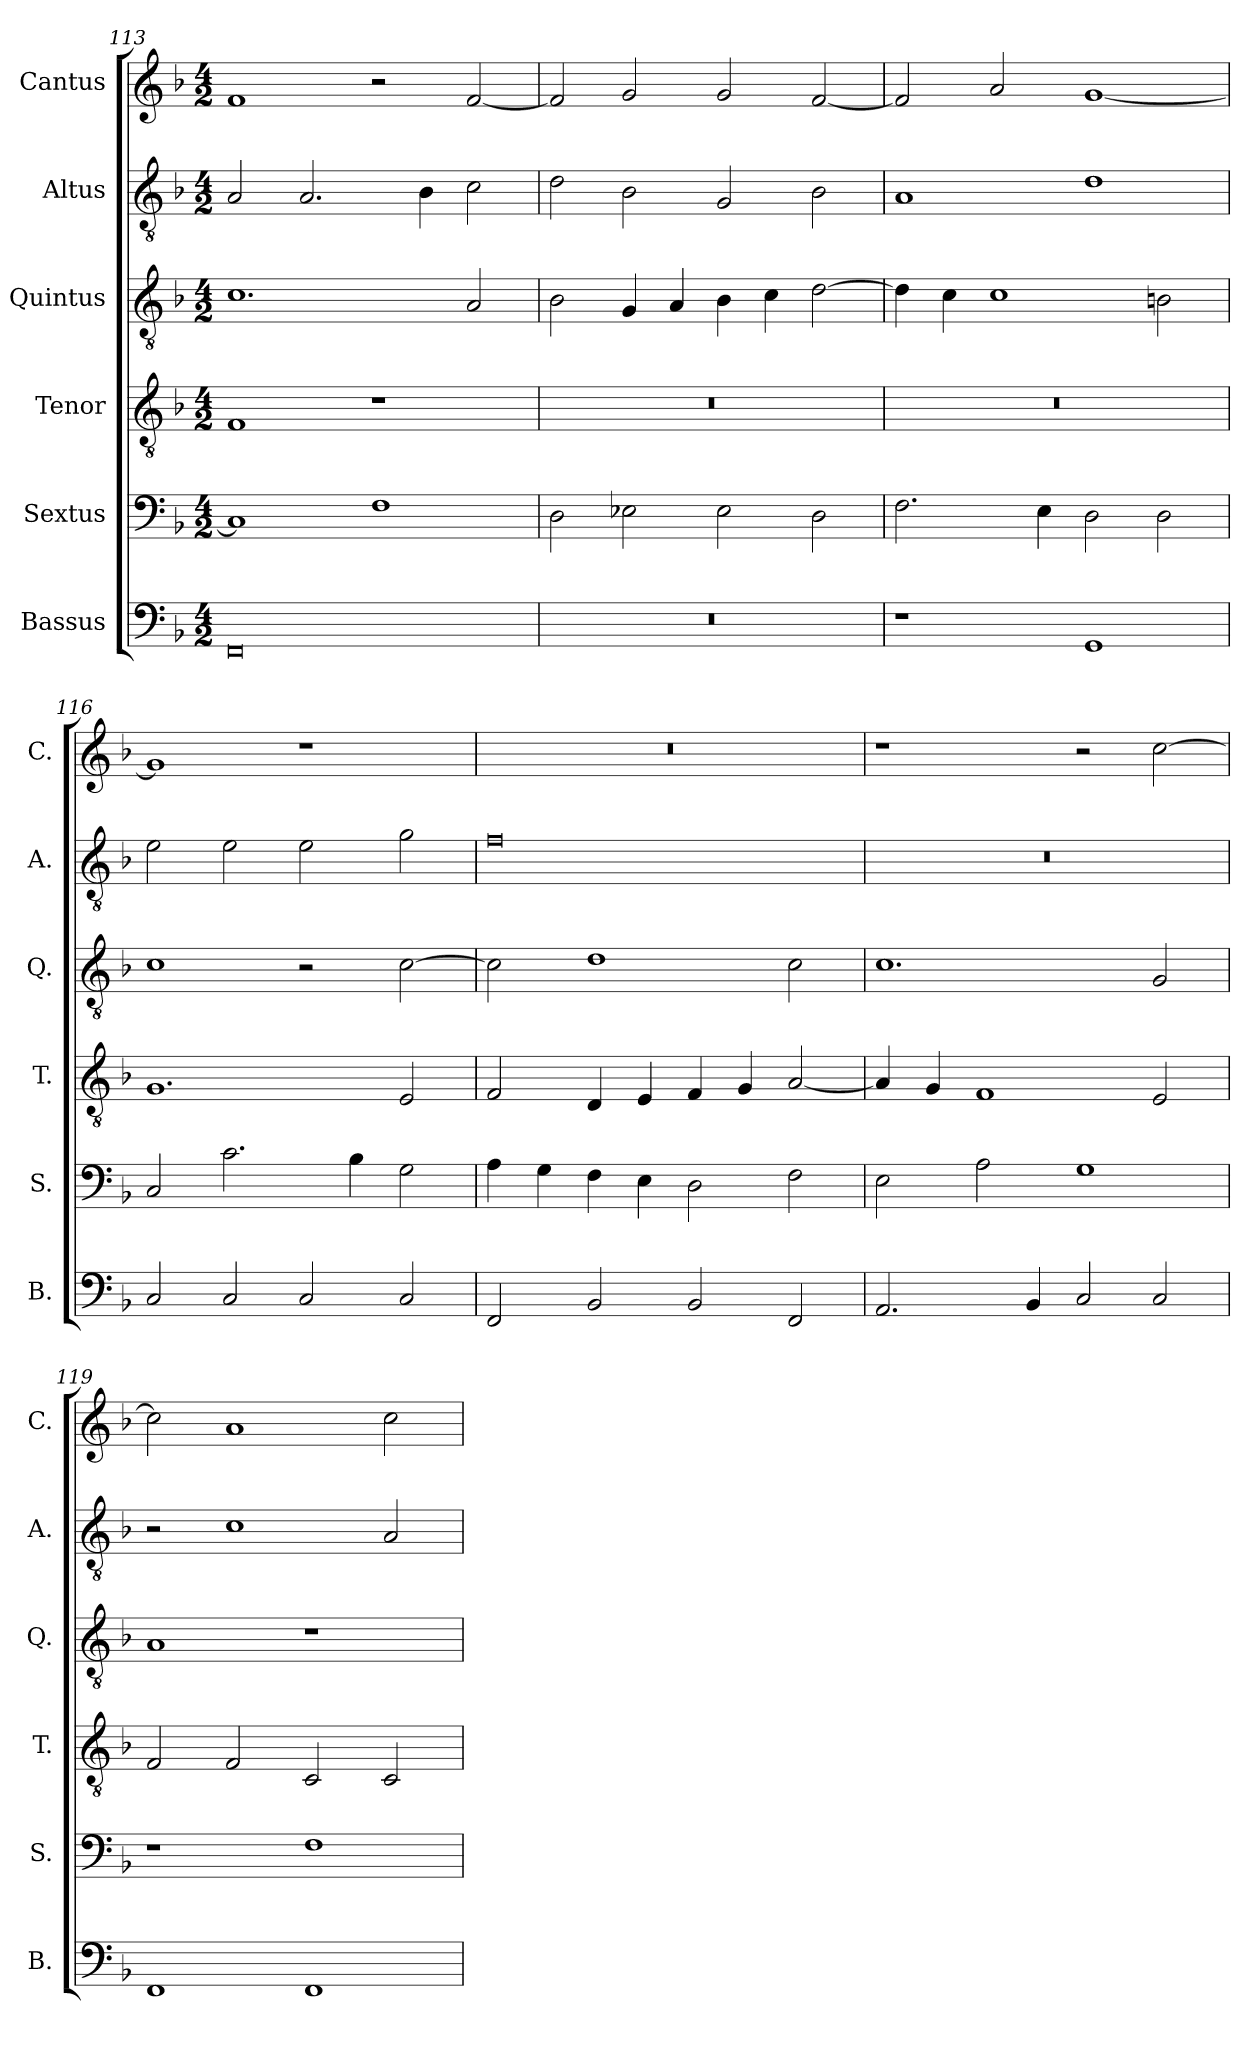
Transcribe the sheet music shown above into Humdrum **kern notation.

**kern	**kern	**kern	**kern	**kern	**kern
*part6	*part5	*part4	*part3	*part2	*part1
*staff6	*staff5	*staff4	*staff3	*staff2	*staff1
*I"Bassus	*I"Sextus	*I"Tenor	*I"Quintus	*I"Altus	*I"Cantus
*I'B.	*I'S.	*I'T.	*I'Q.	*I'A.	*I'C.
!!LO:LB:g=z
*clefF4	*clefF4	*clefGv2	*clefGv2	*clefGv2	*clefG2
*k[b-]	*k[b-]	*k[b-]	*k[b-]	*k[b-]	*k[b-]
*F:	*F:	*F:	*F:	*F:	*F:
*M4/2	*M4/2	*M4/2	*M4/2	*M4/2	*M4/2
=113	=113	=113	=113	=113	=113
0FF	1C]	1F	1.c	2A/	1f
.	.	.	.	2.A/	.
.	1F	1r	.	.	2r
.	.	.	.	4B-\	.
.	.	.	2A/	2c\	[2f/
=114	=114	=114	=114	=114	=114
0r	2D\	0r	2B-\	2d\	2f/]
.	2E-X\	.	4G/	2B-\	2g/
.	.	.	4A/	.	.
.	2E-\	.	4B-\	2G/	2g/
.	.	.	4c\	.	.
.	2D\	.	[2d\	2B-\	[2f/
=115	=115	=115	=115	=115	=115
1r	2.F\	0r	4d\]	1A	2f/]
.	.	.	4c\	.	.
.	.	.	1c	.	2a/
.	4E\	.	.	.	.
1GG	2D\	.	.	1d	[1g
.	2D\	.	2Bn\	.	.
=116	=116	=116	=116	=116	=116
2C/	2C/	1.G	1c	2e\	1g]
2C/	2.c\	.	.	2e\	.
2C/	.	.	2r	2e\	1r
.	4B-\	.	.	.	.
2C/	2G\	2E/	[2c\	2g\	.
=117	=117	=117	=117	=117	=117
2FF/	4A\	2F/	2c\]	0f	0r
.	4G\	.	.	.	.
2BB-/	4F\	4D/	1d	.	.
.	4E\	4E/	.	.	.
2BB-/	2D\	4F/	.	.	.
.	.	4G/	.	.	.
2FF/	2F\	[2A/	2c\	.	.
=118	=118	=118	=118	=118	=118
2.AA/	2E\	4A/]	1.c	0r	1r
.	.	4G/	.	.	.
.	2A\	1F	.	.	.
4BB-/	.	.	.	.	.
2C/	1G	.	.	.	2r
2C/	.	2E/	2G/	.	[2cc\
=119	=119	=119	=119	=119	=119
1FF	1r	2F/	1A	2r	2cc\]
.	.	2F/	.	1c	1a
1FF	1F	2C/	1r	.	.
.	.	2C/	.	2A/	2cc\
=	=	=	=	=	=
*-	*-	*-	*-	*-	*-
